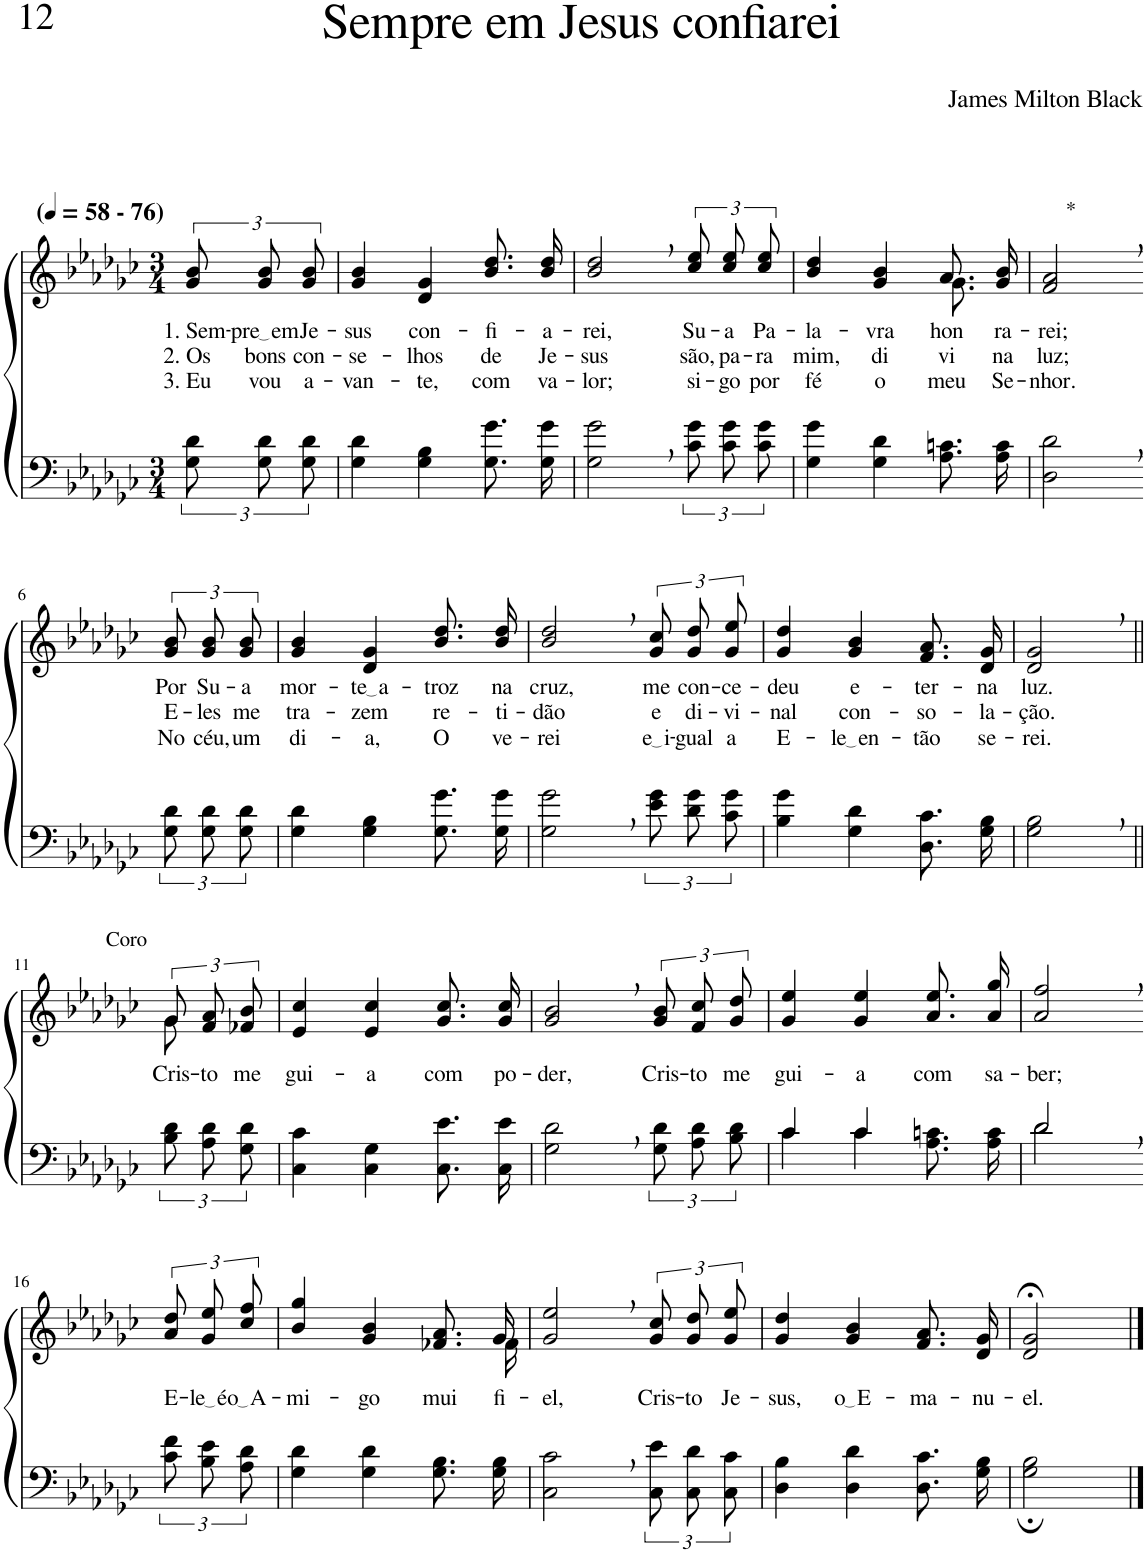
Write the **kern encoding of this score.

**kern	**kern	**text	**text	**text
*part2	*part1	*part1	*part1	*part1
*staff2	*staff1	*staff1	*staff1	*staff1
*I"Parte III e IV	*I"Parte I e II	*	*	*
*clefF4	*clefG2	*	*	*
*Trd2c3	*Trd2c3	*	*	*
*k[b-e-a-d-g-c-]	*k[b-e-a-d-g-c-]	*	*	*
*M3/4	*M3/4	*	*	*
*MM58	*MM58	*	*	*
=1	=1	=1	=1	=1
!	!LO:TX:a:B:t=(	!	!	!
!	!LO:TX:a:B:t=- 76)	!	!	!
!	!	!LO:LY:b	!LO:LY:b	!LO:LY:b
12G-\ 12d-\L	12g-/ 12b-/L	1. Sem-	2. Os	3. Eu
!	!	!LO:LY:b	!LO:LY:b	!LO:LY:b
12G-\ 12d-\	12g-/ 12b-/	pre em	bons	vou
!	!	!LO:LY:b	!LO:LY:b	!LO:LY:b
12G-\ 12d-\J	12g-/ 12b-/J	Je-	con-	a-
=2	=2	=2	=2	=2
!	!	!LO:LY:b	!LO:LY:b	!LO:LY:b
4G-\ 4d-\	4g-/ 4b-/	-sus	-se-	-van-
!	!	!LO:LY:b	!LO:LY:b	!LO:LY:b
4G-\ 4B-\	4d-/ 4g-/	con-	-lhos	-te,
!	!	!LO:LY:b	!LO:LY:b	!LO:LY:b
8.G-\ 8.g-\L	8.b-\ 8.dd-\L	-fi-	de	com
!	!	!LO:LY:b	!LO:LY:b	!LO:LY:b
16G-\ 16g-\Jk	16b-\ 16dd-\Jk	-a-	Je-	va-
=3	=3	=3	=3	=3
!	!	!LO:LY:b	!LO:LY:b	!LO:LY:b
2G-\, 2g-\,	2b-/, 2dd-/,	-rei,	-sus	-lor;
!	!	!LO:LY:b	!LO:LY:b	!LO:LY:b
12c-\ 12g-\L	12cc-\ 12ee-\L	Su-	são,	si-
!	!	!LO:LY:b	!LO:LY:b	!LO:LY:b
12c-\ 12g-\	12cc-\ 12ee-\	-a	pa-	-go
!	!	!LO:LY:b	!LO:LY:b	!LO:LY:b
12c-\ 12g-\J	12cc-\ 12ee-\J	Pa-	-ra	por
=4	=4	=4	=4	=4
!	!	!LO:LY:b	!LO:LY:b	!LO:LY:b
*	*^	*	*	*
4G-\ 4g-\	4b-/ 4dd-/	2ryy	-la-	mim,	fé
!	!	!	!LO:LY:b	!LO:LY:b	!LO:LY:b
4G-\ 4d-\	4g-/ 4b-/	.	-vra	di-	o
!	!	!	!LO:LY:b	!LO:LY:b	!LO:LY:b
8.A-\ 8.cn\L	8.a-/L	8.g-\	hon-	-vi-	meu
!	!	!	!LO:LY:b	!LO:LY:b	!LO:LY:b
16A-\ 16c\Jk	16g-/ 16b-/Jk	16ryy	-ra-	-na	Se-
=5	=5	=5	=5	=5	=5
!	!LO:TX:a:t=*	!	!	!	!
!	!	!	!LO:LY:b	!LO:LY:b	!LO:LY:b
*	*v	*v	*	*	*
2D-\, 2d-\,	2f/, 2a-/,	-rei;	luz;	-nhor.
!!LO:LB:g=z
=6-	=6-	=6-	=6-	=6-
!	!	!LO:LY:b	!LO:LY:b	!LO:LY:b
12G-\ 12d-\L	12g-/ 12b-/L	Por	E-	No
!	!	!LO:LY:b	!LO:LY:b	!LO:LY:b
12G-\ 12d-\	12g-/ 12b-/	Su-	-les	céu,
!	!	!LO:LY:b	!LO:LY:b	!LO:LY:b
12G-\ 12d-\J	12g-/ 12b-/J	-a	me	um
=7	=7	=7	=7	=7
!	!	!LO:LY:b	!LO:LY:b	!LO:LY:b
4G-\ 4d-\	4g-/ 4b-/	mor-	tra-	di-
!	!	!LO:LY:b	!LO:LY:b	!LO:LY:b
4G-\ 4B-\	4d-/ 4g-/	te a	-zem	-a,
!	!	!LO:LY:b	!LO:LY:b	!LO:LY:b
8.G-\ 8.g-\L	8.b-\ 8.dd-\L	-troz	re-	O
!	!	!LO:LY:b	!LO:LY:b	!LO:LY:b
16G-\ 16g-\Jk	16b-\ 16dd-\Jk	na	-ti-	ve-
=8	=8	=8	=8	=8
!	!	!LO:LY:b	!LO:LY:b	!LO:LY:b
2G-\, 2g-\,	2b-/, 2dd-/,	cruz,	-dão	-rei
!	!	!LO:LY:b	!LO:LY:b	!LO:LY:b
12e-\ 12g-\L	12g-\ 12cc-\L	me	e	e i
!	!	!LO:LY:b	!LO:LY:b	!LO:LY:b
12d-\ 12g-\	12g-\ 12dd-\	con-	di-	-gual
!	!	!LO:LY:b	!LO:LY:b	!LO:LY:b
12c-\ 12g-\J	12g-\ 12ee-\J	-ce-	-vi-	a
=9	=9	=9	=9	=9
!	!	!LO:LY:b	!LO:LY:b	!LO:LY:b
4B-\ 4g-\	4g-/ 4dd-/	-deu	-nal	E-
!	!	!LO:LY:b	!LO:LY:b	!LO:LY:b
4G-\ 4d-\	4g-/ 4b-/	e-	con-	le en
!	!	!LO:LY:b	!LO:LY:b	!LO:LY:b
8.D-\ 8.c-\L	8.f/ 8.a-/L	-ter-	-so-	-tão
!	!	!LO:LY:b	!LO:LY:b	!LO:LY:b
16G-\ 16B-\Jk	16d-/ 16g-/Jk	-na	-la-	se-
=10	=10	=10	=10	=10
!	!	!LO:LY:b	!LO:LY:b	!LO:LY:b
2G-\, 2B-\,	2d-/, 2g-/,	luz.	-ção.	-rei.
!!LO:LB:g=z
=11||	=11||	=11||	=11||	=11||
!	!LO:TX:a:t=Coro	!	!	!
!	!	!LO:LY:b	!	!
*	*^	*	*	*
12B-\ 12d-\L	12g-/L	8g-\	Cris-	.	.
!	!	!	!LO:LY:b	!	!
12A-\ 12d-\	12f/ 12a-/	.	-to	.	.
.	.	8ryy	.	.	.
!	!	!	!LO:LY:b	!	!
12G-\ 12d-\J	12f-X/ 12b-/J	.	me	.	.
*	*v	*v	*	*	*
=12	=12	=12	=12	=12
!	!	!LO:LY:b	!	!
4C-\ 4c-\	4e-/ 4cc-/	gui-	.	.
!	!	!LO:LY:b	!	!
4C-\ 4G-\	4e-/ 4cc-/	-a	.	.
!	!	!LO:LY:b	!	!
8.C-\ 8.e-\L	8.g-/ 8.cc-/L	com	.	.
!	!	!LO:LY:b	!	!
16C-\ 16e-\Jk	16g-/ 16cc-/Jk	po-	.	.
=13	=13	=13	=13	=13
!	!	!LO:LY:b	!	!
2G-\, 2d-\,	2g-/, 2b-/,	-der,	.	.
!	!	!LO:LY:b	!	!
12G-\ 12d-\L	12g-\ 12b-\L	Cris-	.	.
!	!	!LO:LY:b	!	!
12A-\ 12d-\	12f\ 12cc-\	-to	.	.
!	!	!LO:LY:b	!	!
12B-\ 12d-\J	12g-\ 12dd-\J	me	.	.
=14	=14	=14	=14	=14
*^	*	*	*	*
!	!	!	!LO:LY:b	!	!
4c-/	4c-\	4g-/ 4ee-/	gui-	.	.
!	!	!	!LO:LY:b	!	!
4c-/	4c-\	4g-/ 4ee-/	-a	.	.
!	!	!	!LO:LY:b	!	!
4ryy	8.A-\ 8.cn\L	8.a-\ 8.ee-\L	com	.	.
!	!	!	!LO:LY:b	!	!
.	16A-\ 16c\Jk	16a-\ 16gg-\Jk	sa-	.	.
=15	=15	=15	=15	=15	=15
!	!	!	!LO:LY:b	!	!
2d-,\	2d-/	2a-/, 2ff/,	-ber;	.	.
!!LO:LB:g=z
=16-	=16-	=16-	=16-	=16-	=16-
!	!	!	!LO:LY:b	!	!
*v	*v	*	*	*	*
12c-\ 12f\L	12a-\ 12dd-\L	E-	.	.
!	!	!LO:LY:b	!	!
12B-\ 12e-\	12g-\ 12ee-\	le é	.	.
!	!	!LO:LY:b	!	!
12A-\ 12d-\J	12cc-\ 12ff\J	o A	.	.
=17	=17	=17	=17	=17
!	!	!LO:LY:b	!	!
*	*^	*	*	*
4G-\ 4d-\	4b-/ 4gg-/	8.ryy	-mi-	.	.
!	!	!	!LO:LY:b	!	!
*	*v	*v	*	*	*
4G-\ 4d-\	4g-/ 4b-/	-go	.	.
!	!	!LO:LY:b	!	!
8.G-\ 8.B-\L	8.f-X/ 8.a-/L	mui	.	.
*	*^	*	*	*
!	!	!	!LO:LY:b	!	!
16G-\ 16B-\Jk	16g-/Jk	16f-\	fi-	.	.
=18	=18	=18	=18	=18	=18
!	!	!	!LO:LY:b	!	!
*	*v	*v	*	*	*
2C-\, 2c-\,	2g-/, 2ee-/,	-el,	.	.
!	!	!LO:LY:b	!	!
12C-\ 12e-\L	12g-\ 12cc-\L	Cris-	.	.
!	!	!LO:LY:b	!	!
12C-\ 12d-\	12g-\ 12dd-\	-to	.	.
!	!	!LO:LY:b	!	!
12C-\ 12c-\J	12g-\ 12ee-\J	Je-	.	.
=19	=19	=19	=19	=19
!	!	!LO:LY:b	!	!
4D-\ 4B-\	4g-/ 4dd-/	-sus,	.	.
!	!	!LO:LY:b	!	!
4D-\ 4d-\	4g-/ 4b-/	o E	.	.
!	!	!LO:LY:b	!	!
8.D-\ 8.c-\L	8.f/ 8.a-/L	-ma-	.	.
!	!	!LO:LY:b	!	!
16G-\ 16B-\Jk	16d-/ 16g-/Jk	-nu-	.	.
=20	=20	=20	=20	=20
!	!	!LO:LY:b	!	!
2G-\; 2B-\;	2d-/;< 2g-/;<	-el.	.	.
==	==	==	==	==
*-	*-	*-	*-	*-
